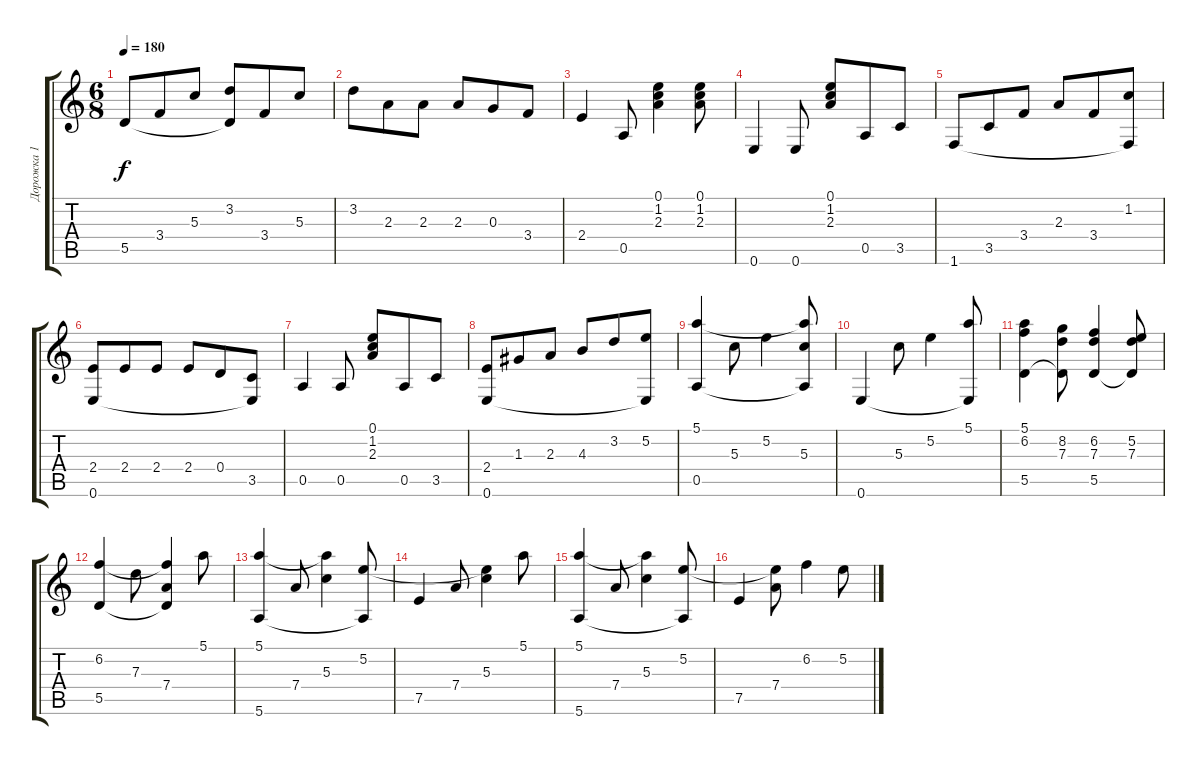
\track ("Дорожка 1" "Дорожка 1") {instrument acousticguitarnylon}
\staff {score tabs}
\tuning (E4 B3 G3 D3 A2 E2) {hide}
\ts (6 8)
\tempo 180
\clef g2
\ks aminor
5.5.8{dy f} 3.4.8 5.3.8 (3.2 5.5{t}).8 3.4.8 5.3.8 |
3.2.8 2.3.8 2.3.8 2.3.8 0.3.8 3.4.8 |
2.4.4 0.5.8 (0.1 1.2 2.3).4 (0.1 1.2 2.3).8 |
0.6.4 0.6.8 (0.1 1.2 2.3).8 0.5.8 3.5.8 |
1.6.8 3.5.8 3.4.8 2.3.8 3.4.8 (1.2 1.6{t}).8 |
(2.4 0.6).8 2.4.8 2.4.8 2.4.8 0.4.8 (3.5 0.6{t}).8 |
0.5.4 0.5.8 (0.1 1.2 2.3).8 0.5.8 3.5.8 |
(2.4 0.6).8 1.3.8 2.3.8 4.3.8 3.2.8 (5.2 0.6{t}).8 |
(5.1 0.5).4 5.3.8 5.2.4 (5.1{t} 5.3 0.5{t}).8 |
0.6.4 5.3.8 5.2.4 (5.1 0.6{t}).8 |
(5.1 6.2 5.5).4 (8.2 7.3 5.5{t}).8 (6.2 7.3 5.5).4 (5.2 7.3 5.5{t}).8 |
(6.2 5.5).4 7.3.8 (6.2{t} 7.4 5.5{t}).4 5.1.8 |
(5.1 5.6).4 7.4.8 (5.1{t} 5.3).4 (5.2 5.6{t}).8 |
7.5.4 7.4.8 (5.2{t} 5.3).4 5.1.8 |
(5.1 5.6).4 7.4.8 (5.1{t} 5.3).4 (5.2 5.6{t}).8 |
7.5.4 (5.2{t} 7.4).8 6.2.4 5.2.8
